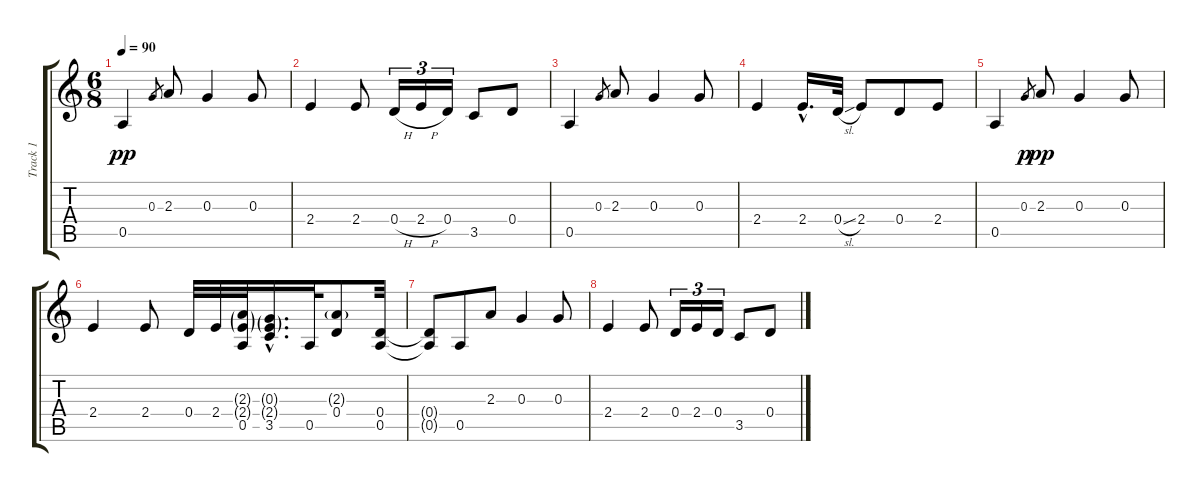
\track ("Track 1" "Track 1") {instrument electricguitarjazz}
\staff {score tabs}
\tuning (E4 B3 G3 D3 A2 E2) {hide}
\ts (6 8)
\tempo 90
\clef g2
\ks c
0.5.4{dy pp instrument electricguitarjazz} 0.3.8{gr} 2.3.8 0.3.4 0.3.8 |
2.4.4 2.4.8 0.4{h}.16{tu (3 2)} 2.4{h}.16{tu (3 2)} 0.4.16{tu (3 2)} 3.5.8 0.4.8 |
0.5.4 0.3.8{gr} 2.3.8 0.3.4 0.3.8 |
2.4.4 2.4{hac}.16{d} 0.4{sl}.32 2.4.8 0.4.8 2.4.8 |
0.5.4 0.3.8{gr dy p} 2.3.8{dy pp} 0.3.4 0.3.8 |
2.4.4 2.4.8 0.4.32 2.4.32 (2.3{g} 2.4{g} 0.5).32 (0.3{g hac} 2.4{g hac} 3.5{hac}).16{d} 0.5.32 (2.3{g} 0.4).8 (0.4 0.5).32 |
(0.4{t} 0.5{t}).8 0.5.8{volume 0} 2.3.8 0.3.4 0.3.8 |
2.4.4 2.4.8 0.4.16{tu (3 2)} 2.4.16{tu (3 2)} 0.4.16{tu (3 2)} 3.5.8 0.4.8
